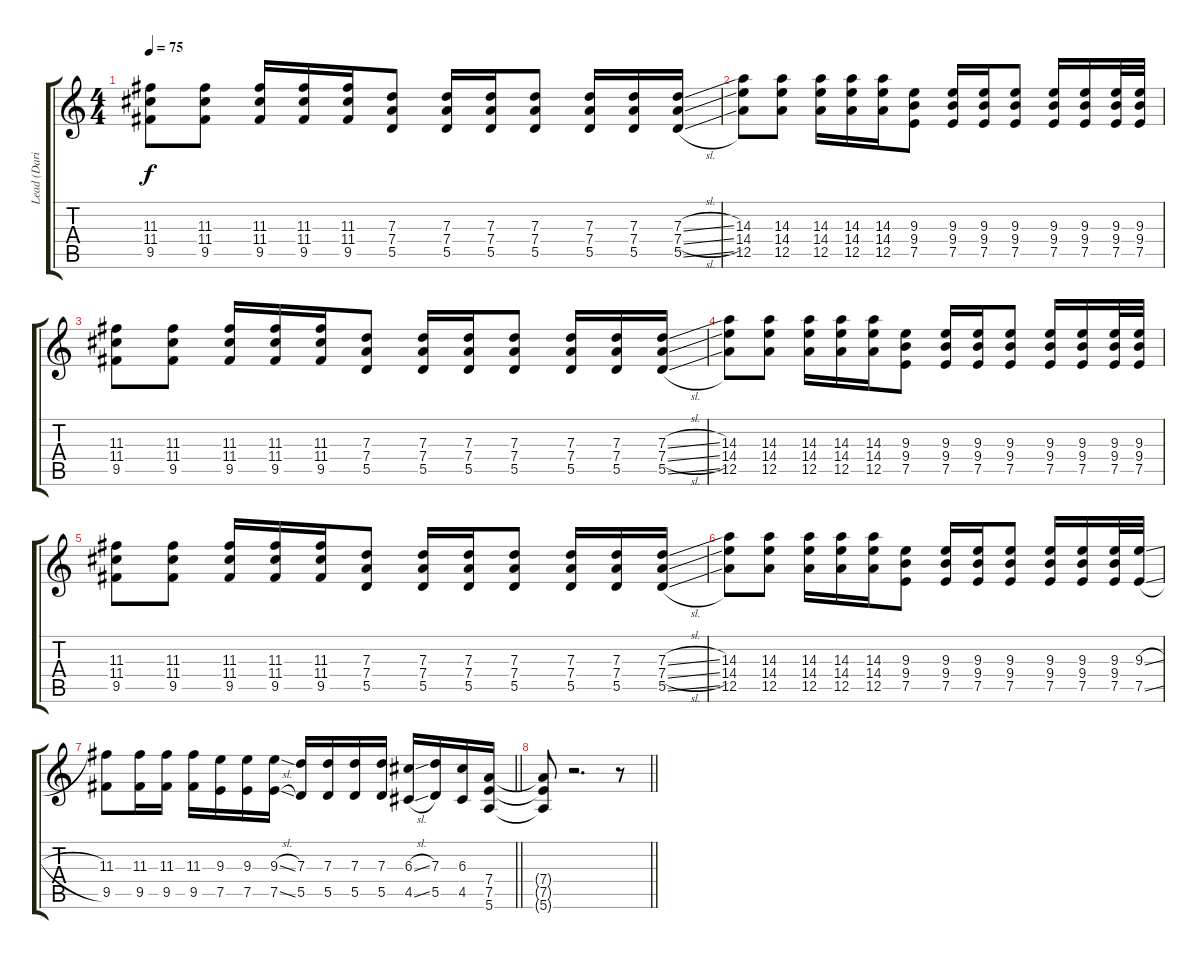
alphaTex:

\track ("Lead (Darius)" "Lead (Dari") {instrument electricguitarclean}
\staff {score tabs}
\tuning (E4 B3 G3 D3 A2 E2) {hide}
\ts (4 4)
\tempo 75
\clef g2
\ks c
(11.3 11.4 9.5).8{dy f} (11.3 11.4 9.5).8 (11.3 11.4 9.5).16 (11.3 11.4 9.5).16 (11.3 11.4 9.5).16 (7.3 7.4 5.5).8 (7.3 7.4 5.5).16 (7.3 7.4 5.5).16 (7.3 7.4 5.5).8 (7.3 7.4 5.5).16 (7.3 7.4 5.5).16 (7.3{sl} 7.4{sl} 5.5{sl}).16 |
(14.3 14.4 12.5).8 (14.3 14.4 12.5).8 (14.3 14.4 12.5).16 (14.3 14.4 12.5).16 (14.3 14.4 12.5).16 (9.3 9.4 7.5).8 (9.3 9.4 7.5).16 (9.3 9.4 7.5).16 (9.3 9.4 7.5).8 (9.3 9.4 7.5).16 (9.3 9.4 7.5).16 (9.3 9.4 7.5).32 (9.3 9.4 7.5).32 |
(11.3 11.4 9.5).8 (11.3 11.4 9.5).8 (11.3 11.4 9.5).16 (11.3 11.4 9.5).16 (11.3 11.4 9.5).16 (7.3 7.4 5.5).8 (7.3 7.4 5.5).16 (7.3 7.4 5.5).16 (7.3 7.4 5.5).8 (7.3 7.4 5.5).16 (7.3 7.4 5.5).16 (7.3{sl} 7.4{sl} 5.5{sl}).16 |
(14.3 14.4 12.5).8 (14.3 14.4 12.5).8 (14.3 14.4 12.5).16 (14.3 14.4 12.5).16 (14.3 14.4 12.5).16 (9.3 9.4 7.5).8 (9.3 9.4 7.5).16 (9.3 9.4 7.5).16 (9.3 9.4 7.5).8 (9.3 9.4 7.5).16 (9.3 9.4 7.5).16 (9.3 9.4 7.5).32 (9.3 9.4 7.5).32 |
(11.3 11.4 9.5).8 (11.3 11.4 9.5).8 (11.3 11.4 9.5).16 (11.3 11.4 9.5).16 (11.3 11.4 9.5).16 (7.3 7.4 5.5).8 (7.3 7.4 5.5).16 (7.3 7.4 5.5).16 (7.3 7.4 5.5).8 (7.3 7.4 5.5).16 (7.3 7.4 5.5).16 (7.3{sl} 7.4{sl} 5.5{sl}).16 |
(14.3 14.4 12.5).8 (14.3 14.4 12.5).8 (14.3 14.4 12.5).16 (14.3 14.4 12.5).16 (14.3 14.4 12.5).16 (9.3 9.4 7.5).8 (9.3 9.4 7.5).16 (9.3 9.4 7.5).16 (9.3 9.4 7.5).8 (9.3 9.4 7.5).16 (9.3 9.4 7.5).16 (9.3 9.4 7.5).32 (9.3{sl} 7.5{sl}).32{volume 16} |
\barLineRight lightlight
(11.3 9.5).8 (11.3 9.5).16 (11.3 9.5).16 (11.3 9.5).16 (9.3 7.5).16 (9.3 7.5).16 (9.3{sl} 7.5{sl}).16 (7.3 5.5).16 (7.3 5.5).16 (7.3 5.5).16 (7.3 5.5).16 (6.3{sl} 4.5{sl}).16 (7.3 5.5).16 (6.3 4.5).16 (7.4 7.5 5.6).16 |
\barLineRight lightlight
(7.4{t} 7.5{t} 5.6{t}).8 r.2{d} r.8
